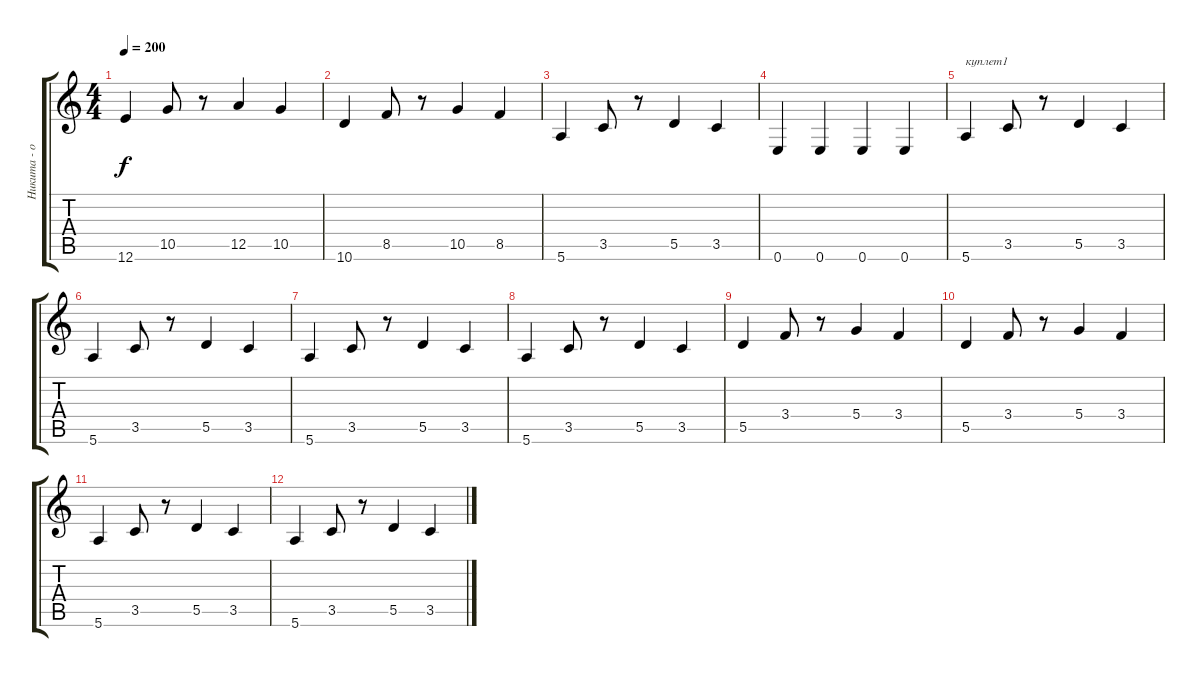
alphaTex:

\track ("Никита - опорная партия примерная" "Никита - о") {instrument acousticguitarsteel}
\staff {score tabs}
\tuning (E4 B3 G3 D3 A2 E2) {hide}
\ts (4 4)
\tempo 200
\clef g2
\ks c
12.6.4{dy f} 10.5.8 r.8 12.5.4 10.5.4 |
10.6.4 8.5.8 r.8 10.5.4 8.5.4 |
5.6.4 3.5.8 r.8 5.5.4 3.5.4 |
0.6.4 0.6.4 0.6.4 0.6.4 |
5.6.4{txt "куплет1"} 3.5.8 r.8 5.5.4 3.5.4 |
5.6.4 3.5.8 r.8 5.5.4 3.5.4 |
5.6.4 3.5.8 r.8 5.5.4 3.5.4 |
5.6.4 3.5.8 r.8 5.5.4 3.5.4 |
5.5.4 3.4.8 r.8 5.4.4 3.4.4 |
5.5.4 3.4.8 r.8 5.4.4 3.4.4 |
5.6.4 3.5.8 r.8 5.5.4 3.5.4 |
5.6.4 3.5.8 r.8 5.5.4 3.5.4
